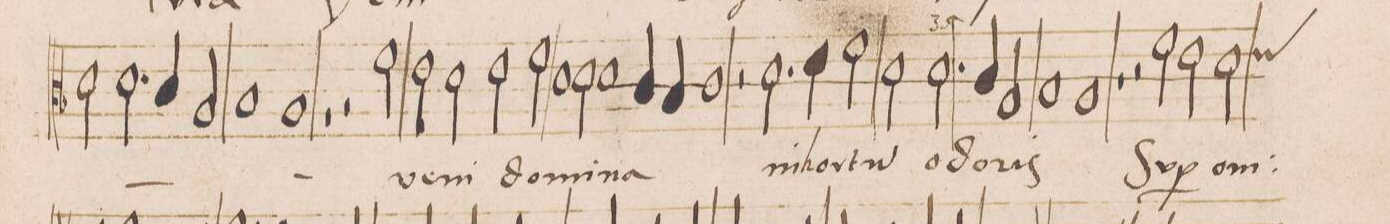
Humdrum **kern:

**kern	**text
*I"ALTVS	*
*clefC3	*
*k[b-]	*
*met(C|)	*
*M2/1	*
2d\	.
2.d\	.
4c/	.
2A/	.
=20-	=20-
1B-	.
1A	.
=21-	=21-
1r	.
2r	.
2f\	ve-
=22-	=22-
2e\	-ni
2d\	do-
2e\	-mi-
2f\	-na
=23-	=23-
1d	.
2d\	.
1d\	.
=24-	=24-
4c/	.
4B-/	.
1c	.
=25-	=25-
2r	.
2.d\	in
4e\	.
2f\	hor-
=26-	=26-
2d\	-tu
2.d\	o-
4c/	.
2A/	-do-
=27-	=27-
1B-	-ris
1A	.
=28-	=28-
1r	.
2r	.
2f\	Su-
=29-	=29-
2e\	-p(er)
2d\	om-
*custos:e	*
*-	*-
